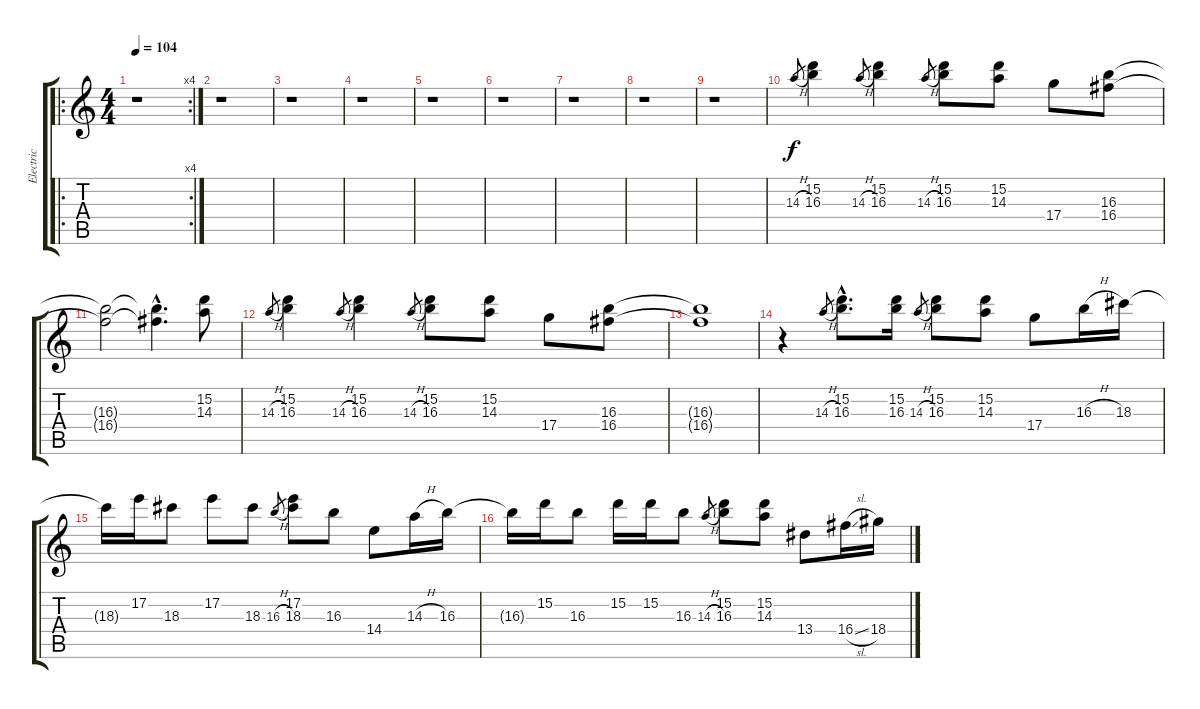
\track ("Electric" "Electric") {instrument electricguitarjazz}
\staff {score tabs}
\tuning (E4 B3 G3 D3 A2 E2) {hide}
\ro
\rc 4
\ts (4 4)
\tempo 104
\clef g2
\ks c
r.1{dy f instrument electricguitarjazz} |
r.1 |
r.1 |
r.1 |
r.1 |
r.1 |
r.1 |
r.1 |
r.1 |
14.3{h}.8{gr} (15.2 16.3).4 14.3{h}.8{gr} (15.2 16.3).4 14.3{h}.8{gr} (15.2 16.3).8 (15.2 14.3).8 17.4.8 (16.3 16.4).8 |
(16.3{t} 16.4{t}).2 (16.3{hac t} 16.4{hac t}).4{d} (15.2 14.3).8 |
14.3{h}.8{gr} (15.2 16.3).4 14.3{h}.8{gr} (15.2 16.3).4 14.3{h}.8{gr} (15.2 16.3).8 (15.2 14.3).8 17.4.8 (16.3 16.4).8 |
(16.3{t} 16.4{t}).1 |
r.4 14.3{h}.8{gr} (15.2{hac} 16.3{hac}).8{d} (15.2 16.3).16 14.3{h}.8{gr} (15.2 16.3).8 (15.2 14.3).8 17.4.8 16.3{h}.16 18.3.16 |
18.3{t}.16 17.2.16 18.3.8 17.2.8 18.3.8 16.3{h}.8{gr} (17.2 18.3).8 16.3.8 14.4.8 14.3{h}.16 16.3.16 |
16.3{t}.16 15.2.16 16.3.8 15.2.16 15.2.16 16.3.8 14.3{h}.8{gr} (15.2 16.3).8 (15.2 14.3).8 13.4.8 16.4{sl}.16 18.4.16
